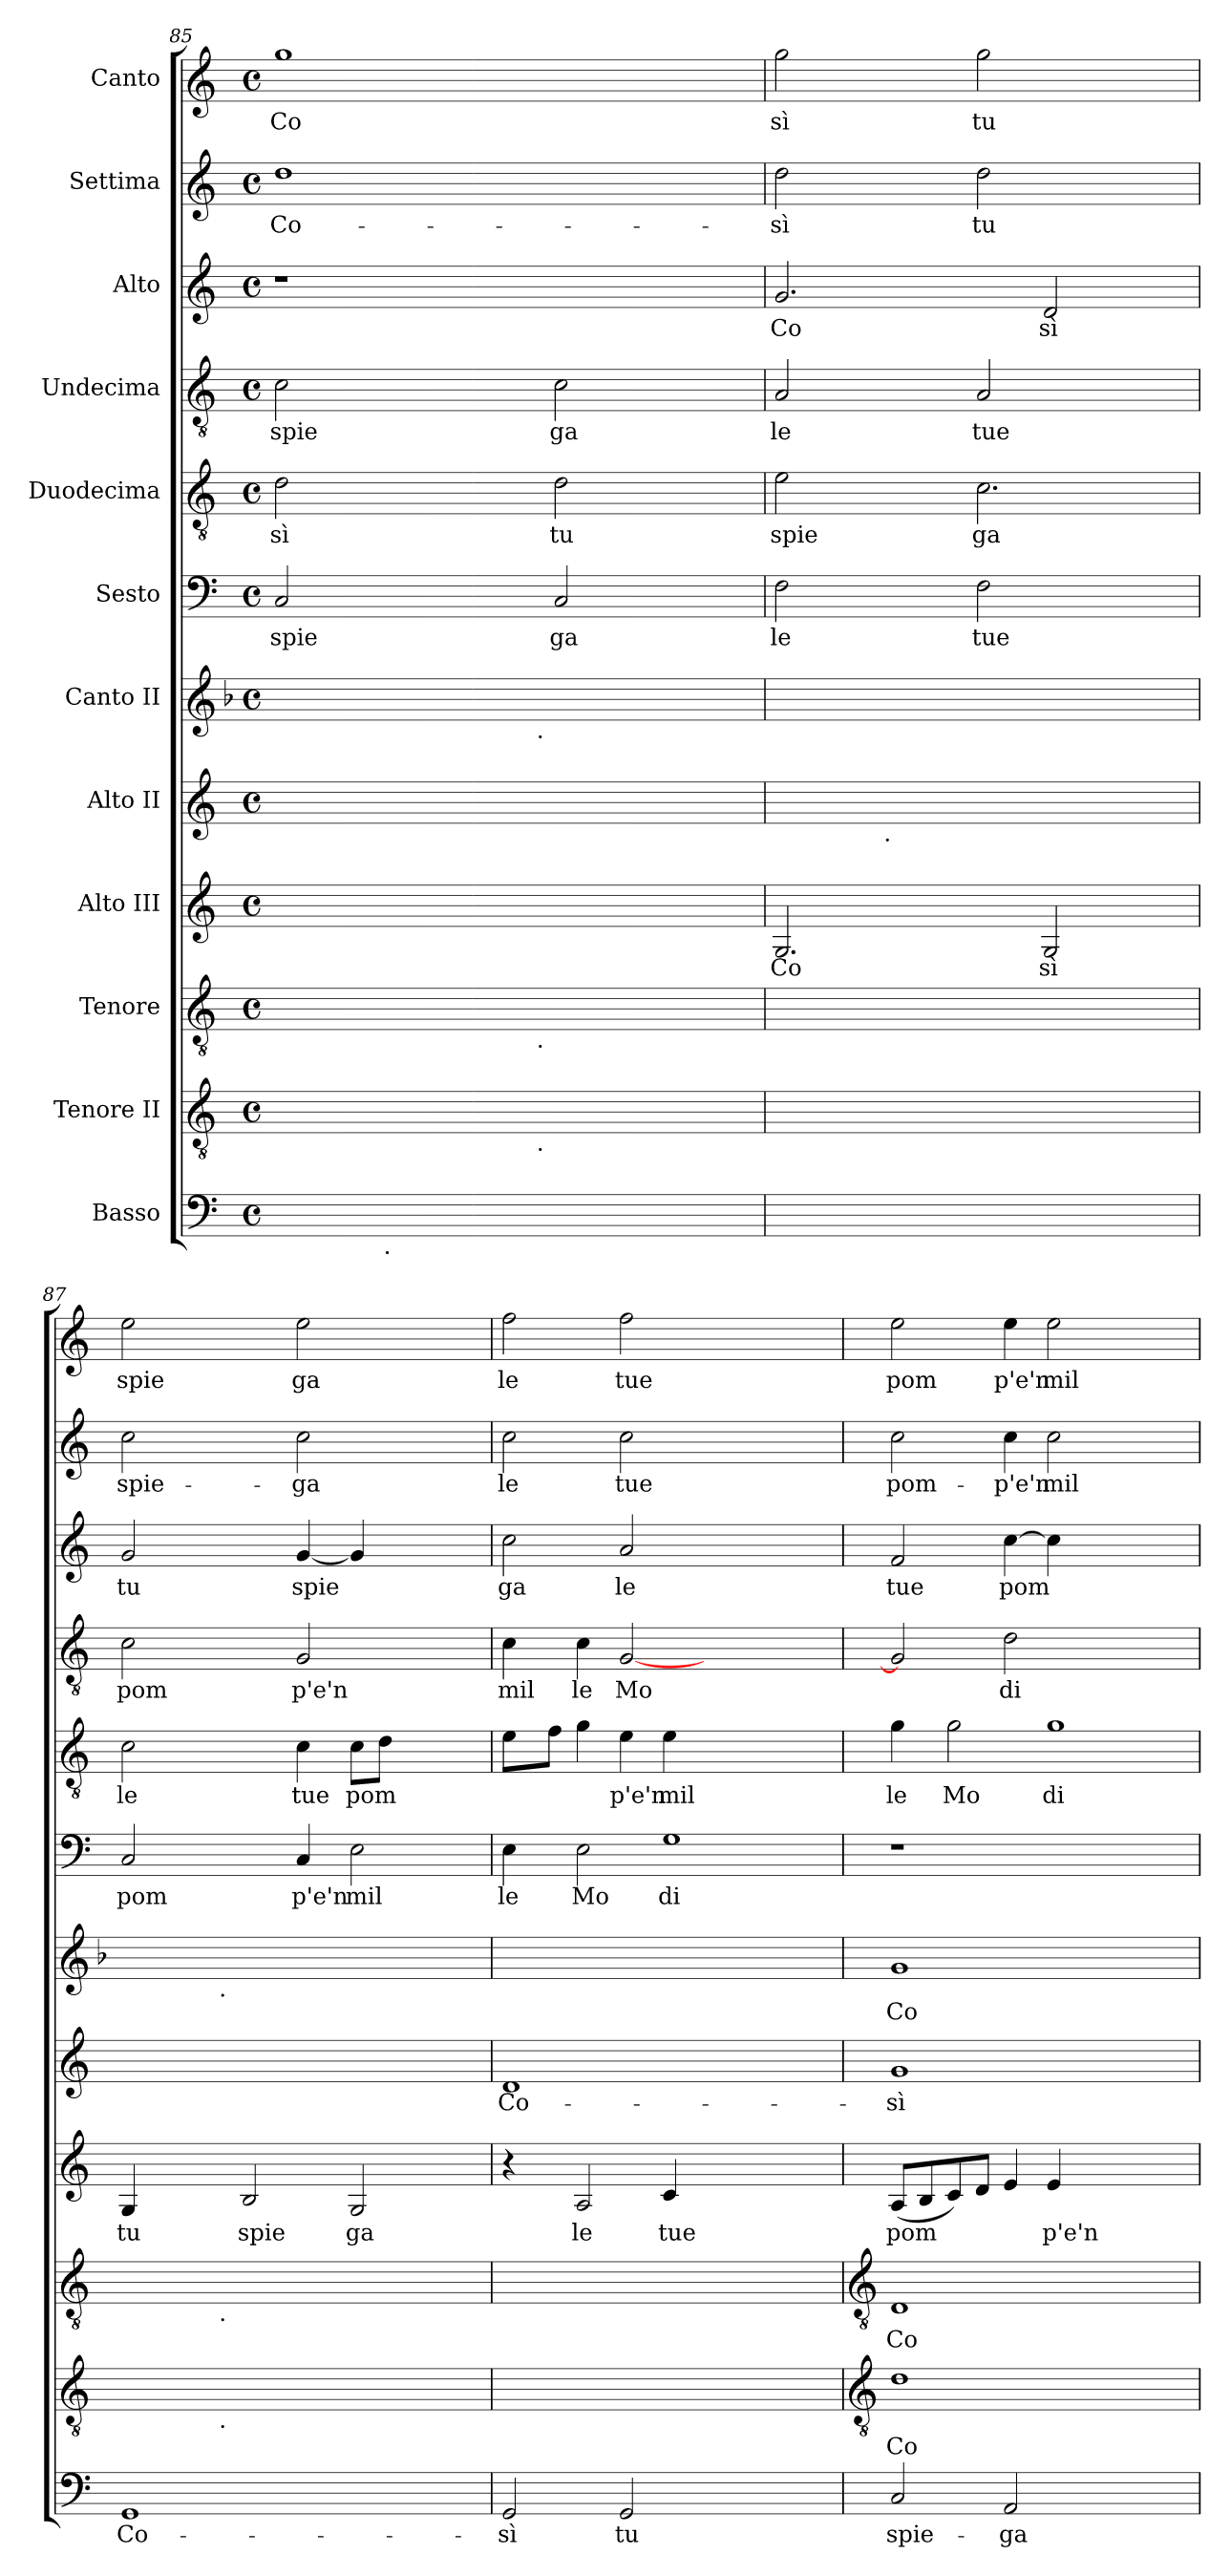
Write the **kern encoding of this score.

**kern	**text	**kern	**text	**kern	**text	**kern	**text	**kern	**text	**kern	**text	**kern	**text	**kern	**text	**kern	**text	**kern	**text	**kern	**text	**kern	**text
*part12	*part12	*part11	*part11	*part10	*part10	*part9	*part9	*part8	*part8	*part7	*part7	*part6	*part6	*part5	*part5	*part4	*part4	*part3	*part3	*part2	*part2	*part1	*part1
*staff12	*staff12	*staff11	*staff11	*staff10	*staff10	*staff9	*staff9	*staff8	*staff8	*staff7	*staff7	*staff6	*staff6	*staff5	*staff5	*staff4	*staff4	*staff3	*staff3	*staff2	*staff2	*staff1	*staff1
*I"Basso	*	*I"Tenore II	*	*I"Tenore	*	*I"Alto III	*	*I"Alto II	*	*I"Canto II	*	*I"Sesto	*	*I"Duodecima	*	*I"Undecima	*	*I"Alto	*	*I"Settima	*	*I"Canto	*
!!LO:LB:g=z
*clefF4	*	*clefGv2	*	*clefGv2	*	*clefG2	*	*clefG2	*	*clefG2	*	*clefF4	*	*clefGv2	*	*clefGv2	*	*clefG2	*	*clefG2	*	*clefG2	*
*k[]	*	*k[]	*	*k[]	*	*k[]	*	*k[]	*	*k[b-]	*	*k[]	*	*k[]	*	*k[]	*	*k[]	*	*k[]	*	*k[]	*
*C:	*	*C:	*	*C:	*	*C:	*	*C:	*	*F:	*	*C:	*	*C:	*	*C:	*	*C:	*	*C:	*	*C:	*
*M4/4	*	*M4/4	*	*M4/4	*	*M4/4	*	*M4/4	*	*M4/4	*	*M4/4	*	*M4/4	*	*M4/4	*	*M4/4	*	*M4/4	*	*M4/4	*
*met(c)	*	*met(c)	*	*met(c)	*	*met(c)	*	*met(c)	*	*met(c)	*	*met(c)	*	*met(c)	*	*met(c)	*	*met(c)	*	*met(c)	*	*met(c)	*
=85	=85	=85	=85	=85	=85	=85	=85	=85	=85	=85	=85	=85	=85	=85	=85	=85	=85	=85	=85	=85	=85	=85	=85
!	!	!	!	!	!	!	!	!	!	!	!	!	!LO:LY:b	!	!LO:LY:b	!	!LO:LY:b	!	!	!	!LO:LY:b	!	!LO:LY:b
64ryy	.	4ryy	.	4ryy	.	64ryy	.	4ryy	.	4ryy	.	2C/	spie	2d\	sì	2c\	spie	1r	.	1dd	Co-	1gg	Co
64ryy	.	.	.	.	.	64ryy	.	.	.	.	.	.	.	.	.	.	.	.	.	.	.	.	.
64ryy	.	.	.	.	.	64ryy	.	.	.	.	.	.	.	.	.	.	.	.	.	.	.	.	.
64ryy	.	.	.	.	.	1ryy	.	.	.	.	.	.	.	.	.	.	.	.	.	.	.	.	.
64ryy	.	.	.	.	.	.	.	.	.	.	.	.	.	.	.	.	.	.	.	.	.	.	.
64ryy	.	.	.	.	.	.	.	.	.	.	.	.	.	.	.	.	.	.	.	.	.	.	.
64ryy	.	.	.	.	.	.	.	.	.	.	.	.	.	.	.	.	.	.	.	.	.	.	.
64ryy	.	.	.	.	.	.	.	.	.	.	.	.	.	.	.	.	.	.	.	.	.	.	.
64ryy	.	.	.	.	.	.	.	.	.	.	.	.	.	.	.	.	.	.	.	.	.	.	.
64ryy	.	.	.	.	.	.	.	.	.	.	.	.	.	.	.	.	.	.	.	.	.	.	.
64ryy	.	.	.	.	.	.	.	.	.	.	.	.	.	.	.	.	.	.	.	.	.	.	.
64ryy	.	.	.	.	.	.	.	.	.	.	.	.	.	.	.	.	.	.	.	.	.	.	.
!LO:TX:b:t=.	!	!	!	!	!	!	!	!	!	!	!	!	!	!	!	!	!	!	!	!	!	!	!
64ryy	.	.	.	.	.	.	.	.	.	.	.	.	.	.	.	.	.	.	.	.	.	.	.
4ryy	.	.	.	.	.	.	.	.	.	.	.	.	.	.	.	.	.	.	.	.	.	.	.
.	.	64ryy	.	64ryy	.	.	.	64ryy	.	64ryy	.	.	.	.	.	.	.	.	.	.	.	.	.
.	.	64ryy	.	64ryy	.	.	.	4ryy	.	64ryy	.	.	.	.	.	.	.	.	.	.	.	.	.
.	.	64ryy	.	64ryy	.	.	.	.	.	64ryy	.	.	.	.	.	.	.	.	.	.	.	.	.
.	.	64ryy	.	64ryy	.	.	.	.	.	64ryy	.	.	.	.	.	.	.	.	.	.	.	.	.
.	.	64ryy	.	64ryy	.	.	.	.	.	64ryy	.	.	.	.	.	.	.	.	.	.	.	.	.
.	.	64ryy	.	64ryy	.	.	.	.	.	64ryy	.	.	.	.	.	.	.	.	.	.	.	.	.
.	.	64ryy	.	64ryy	.	.	.	.	.	64ryy	.	.	.	.	.	.	.	.	.	.	.	.	.
.	.	64ryy	.	64ryy	.	.	.	.	.	64ryy	.	.	.	.	.	.	.	.	.	.	.	.	.
.	.	64ryy	.	64ryy	.	.	.	.	.	64ryy	.	.	.	.	.	.	.	.	.	.	.	.	.
.	.	64ryy	.	64ryy	.	.	.	.	.	64ryy	.	.	.	.	.	.	.	.	.	.	.	.	.
.	.	64ryy	.	64ryy	.	.	.	.	.	64ryy	.	.	.	.	.	.	.	.	.	.	.	.	.
.	.	64ryy	.	64ryy	.	.	.	.	.	64ryy	.	.	.	.	.	.	.	.	.	.	.	.	.
.	.	64ryy	.	64ryy	.	.	.	.	.	64ryy	.	.	.	.	.	.	.	.	.	.	.	.	.
4ryy	.	64ryy	.	64ryy	.	.	.	.	.	64ryy	.	.	.	.	.	.	.	.	.	.	.	.	.
!	!	!	!	!	!	!	!	!	!	!LO:TX:b:t=.	!	!	!	!	!	!	!	!	!	!	!	!	!
!	!	!	!	!LO:TX:b:t=.	!	!	!	!	!	!	!	!	!	!	!	!	!	!	!	!	!	!	!
!	!	!LO:TX:b:t=.	!	!	!	!	!	!	!	!	!	!	!	!	!	!	!	!	!	!	!	!	!
.	.	64ryy	.	64ryy	.	.	.	.	.	64ryy	.	.	.	.	.	.	.	.	.	.	.	.	.
.	.	4ryy	.	4ryy	.	.	.	.	.	4ryy	.	.	.	.	.	.	.	.	.	.	.	.	.
!	!	!	!	!	!	!	!	!	!	!	!	!	!LO:LY:b	!	!LO:LY:b	!	!LO:LY:b	!	!	!	!	!	!
.	.	.	.	.	.	.	.	.	.	.	.	2C/	ga	2d\	tu	2c\	ga	.	.	.	.	.	.
.	.	.	.	.	.	.	.	4ryy	.	.	.	.	.	.	.	.	.	.	.	.	.	.	.
4ryy	.	.	.	.	.	.	.	.	.	.	.	.	.	.	.	.	.	.	.	.	.	.	.
.	.	4ryy	.	4ryy	.	.	.	.	.	4ryy	.	.	.	.	.	.	.	.	.	.	.	.	.
.	.	.	.	.	.	.	.	4ryy	.	.	.	.	.	.	.	.	.	.	.	.	.	.	.
4ryy	.	.	.	.	.	.	.	.	.	.	.	.	.	.	.	.	.	.	.	.	.	.	.
.	.	4ryy	.	4ryy	.	.	.	.	.	4ryy	.	.	.	.	.	.	.	.	.	.	.	.	.
.	.	.	.	.	.	.	.	.	.	.	.	8...ryy	.	8...ryy	.	8...ryy	.	8...ryy	.	8...ryy	.	8...ryy	.
.	.	.	.	.	.	.	.	8..ryy	.	.	.	.	.	.	.	.	.	.	.	.	.	.	.
.	.	.	.	.	.	8.ryy	.	.	.	.	.	.	.	.	.	.	.	.	.	.	.	.	.
32ryy	.	.	.	.	.	.	.	.	.	.	.	.	.	.	.	.	.	.	.	.	.	.	.
!!LO:LB:g=z
=86	=86	=86	=86	=86	=86	=86	=86	=86	=86	=86	=86	=86	=86	=86	=86	=86	=86	=86	=86	=86	=86	=86	=86
!	!	!	!	!	!	!	!LO:LY:b	!	!	!	!	!	!LO:LY:b	!	!LO:LY:b	!	!LO:LY:b	!	!LO:LY:b	!	!LO:LY:b	!	!LO:LY:b
64ryy	.	4ryy	.	4ryy	.	2.G/	Co	64ryy	.	4ryy	.	2F\	le	2e\	spie	2A/	le	2.g/	Co	2dd\	-sì	2gg\	sì
64ryy	.	.	.	.	.	.	.	64ryy	.	.	.	.	.	.	.	.	.	.	.	.	.	.	.
64ryy	.	.	.	.	.	.	.	64ryy	.	.	.	.	.	.	.	.	.	.	.	.	.	.	.
1ryy	.	.	.	.	.	.	.	64ryy	.	.	.	.	.	.	.	.	.	.	.	.	.	.	.
.	.	.	.	.	.	.	.	64ryy	.	.	.	.	.	.	.	.	.	.	.	.	.	.	.
.	.	.	.	.	.	.	.	64ryy	.	.	.	.	.	.	.	.	.	.	.	.	.	.	.
.	.	.	.	.	.	.	.	64ryy	.	.	.	.	.	.	.	.	.	.	.	.	.	.	.
.	.	.	.	.	.	.	.	64ryy	.	.	.	.	.	.	.	.	.	.	.	.	.	.	.
.	.	.	.	.	.	.	.	64ryy	.	.	.	.	.	.	.	.	.	.	.	.	.	.	.
.	.	.	.	.	.	.	.	64ryy	.	.	.	.	.	.	.	.	.	.	.	.	.	.	.
.	.	.	.	.	.	.	.	64ryy	.	.	.	.	.	.	.	.	.	.	.	.	.	.	.
.	.	.	.	.	.	.	.	64ryy	.	.	.	.	.	.	.	.	.	.	.	.	.	.	.
!	!	!	!	!	!	!	!	!LO:TX:b:t=.	!	!	!	!	!	!	!	!	!	!	!	!	!	!	!
.	.	.	.	.	.	.	.	64ryy	.	.	.	.	.	.	.	.	.	.	.	.	.	.	.
.	.	.	.	.	.	.	.	4ryy	.	.	.	.	.	.	.	.	.	.	.	.	.	.	.
.	.	64ryy	.	64ryy	.	.	.	.	.	64ryy	.	.	.	.	.	.	.	.	.	.	.	.	.
.	.	4ryy	.	4ryy	.	.	.	.	.	4ryy	.	.	.	.	.	.	.	.	.	.	.	.	.
.	.	.	.	.	.	.	.	4ryy	.	.	.	.	.	.	.	.	.	.	.	.	.	.	.
!	!	!	!	!	!	!	!	!	!	!	!	!	!LO:LY:b	!	!LO:LY:b	!	!LO:LY:b	!	!	!	!LO:LY:b	!	!LO:LY:b
.	.	.	.	.	.	.	.	.	.	.	.	2F\	tue	2.c\	ga	2A/	tue	.	.	2dd\	tu	2gg\	tu
.	.	4ryy	.	4ryy	.	.	.	.	.	4ryy	.	.	.	.	.	.	.	.	.	.	.	.	.
.	.	.	.	.	.	.	.	4ryy	.	.	.	.	.	.	.	.	.	.	.	.	.	.	.
!	!	!	!	!	!	!	!LO:LY:b	!	!	!	!	!	!	!	!	!	!	!	!LO:LY:b	!	!	!	!
.	.	.	.	.	.	2G/	sì	.	.	.	.	.	.	.	.	.	.	2d/	sì	.	.	.	.
.	.	4ryy	.	4ryy	.	.	.	.	.	4ryy	.	.	.	.	.	.	.	.	.	.	.	.	.
.	.	.	.	.	.	.	.	4ryy	.	.	.	.	.	.	.	.	.	.	.	.	.	.	.
.	.	.	.	.	.	.	.	.	.	.	.	4ryy	.	.	.	4ryy	.	.	.	4ryy	.	4ryy	.
.	.	8...ryy	.	8...ryy	.	.	.	.	.	8...ryy	.	.	.	.	.	.	.	.	.	.	.	.	.
8ryy	.	.	.	.	.	.	.	.	.	.	.	.	.	.	.	.	.	.	.	.	.	.	.
16ryy	.	.	.	.	.	.	.	.	.	.	.	.	.	.	.	.	.	.	.	.	.	.	.
.	.	.	.	.	.	.	.	32.ryy	.	.	.	.	.	.	.	.	.	.	.	.	.	.	.
64ryy	.	.	.	.	.	.	.	.	.	.	.	.	.	.	.	.	.	.	.	.	.	.	.
!!LO:LB:g=z
=87	=87	=87	=87	=87	=87	=87	=87	=87	=87	=87	=87	=87	=87	=87	=87	=87	=87	=87	=87	=87	=87	=87	=87
!	!LO:LY:b	!	!	!	!	!	!LO:LY:b	!	!	!	!	!	!LO:LY:b	!	!LO:LY:b	!	!LO:LY:b	!	!LO:LY:b	!	!LO:LY:b	!	!LO:LY:b
1GG	Co-	64ryy	.	64ryy	.	4G/	tu	64ryy	.	64ryy	.	2C/	pom	2c\	le	2c\	pom	2g/	tu	2cc\	spie-	2ee\	spie
.	.	64ryy	.	64ryy	.	.	.	64ryy	.	64ryy	.	.	.	.	.	.	.	.	.	.	.	.	.
.	.	64ryy	.	64ryy	.	.	.	64ryy	.	64ryy	.	.	.	.	.	.	.	.	.	.	.	.	.
.	.	64ryy	.	64ryy	.	.	.	1ryy	.	64ryy	.	.	.	.	.	.	.	.	.	.	.	.	.
.	.	64ryy	.	64ryy	.	.	.	.	.	64ryy	.	.	.	.	.	.	.	.	.	.	.	.	.
.	.	64ryy	.	64ryy	.	.	.	.	.	64ryy	.	.	.	.	.	.	.	.	.	.	.	.	.
.	.	64ryy	.	64ryy	.	.	.	.	.	64ryy	.	.	.	.	.	.	.	.	.	.	.	.	.
.	.	64ryy	.	64ryy	.	.	.	.	.	64ryy	.	.	.	.	.	.	.	.	.	.	.	.	.
.	.	64ryy	.	64ryy	.	.	.	.	.	64ryy	.	.	.	.	.	.	.	.	.	.	.	.	.
.	.	64ryy	.	64ryy	.	.	.	.	.	64ryy	.	.	.	.	.	.	.	.	.	.	.	.	.
.	.	64ryy	.	64ryy	.	.	.	.	.	64ryy	.	.	.	.	.	.	.	.	.	.	.	.	.
.	.	64ryy	.	64ryy	.	.	.	.	.	64ryy	.	.	.	.	.	.	.	.	.	.	.	.	.
!	!	!	!	!	!	!	!	!	!	!LO:TX:b:t=.	!	!	!	!	!	!	!	!	!	!	!	!	!
!	!	!	!	!LO:TX:b:t=.	!	!	!	!	!	!	!	!	!	!	!	!	!	!	!	!	!	!	!
!	!	!LO:TX:b:t=.	!	!	!	!	!	!	!	!	!	!	!	!	!	!	!	!	!	!	!	!	!
.	.	64ryy	.	64ryy	.	.	.	.	.	64ryy	.	.	.	.	.	.	.	.	.	.	.	.	.
.	.	4ryy	.	4ryy	.	.	.	.	.	4ryy	.	.	.	.	.	.	.	.	.	.	.	.	.
!	!	!	!	!	!	!	!LO:LY:b	!	!	!	!	!	!	!	!	!	!	!	!	!	!	!	!
.	.	.	.	.	.	2B/	spie	.	.	.	.	.	.	.	.	.	.	.	.	.	.	.	.
.	.	4ryy	.	4ryy	.	.	.	.	.	4ryy	.	.	.	.	.	.	.	.	.	.	.	.	.
!	!	!	!	!	!	!	!	!	!	!	!	!	!LO:LY:b	!	!LO:LY:b	!	!LO:LY:b	!	!LO:LY:b	!	!LO:LY:b	!	!LO:LY:b
.	.	.	.	.	.	.	.	.	.	.	.	4C/	p'e'n	4c\	tue	2G/	p'e'n	[4g/	spie	2cc\	-ga	2ee\	ga
.	.	4ryy	.	4ryy	.	.	.	.	.	4ryy	.	.	.	.	.	.	.	.	.	.	.	.	.
!	!	!	!	!	!	!	!LO:LY:b	!	!	!	!	!	!LO:LY:b	!	!LO:LY:b	!	!	!	!	!	!	!	!
.	.	.	.	.	.	2G/	ga	.	.	.	.	2E\	mil	8c\L	pom	.	.	4g/]	.	.	.	.	.
.	.	.	.	.	.	.	.	.	.	.	.	.	.	8d\J	.	.	.	.	.	.	.	.	.
.	.	4ryy	.	4ryy	.	.	.	.	.	4ryy	.	.	.	.	.	.	.	.	.	.	.	.	.
4ryy	.	.	.	.	.	.	.	.	.	.	.	.	.	4ryy	.	4ryy	.	4ryy	.	4ryy	.	4ryy	.
.	.	.	.	.	.	.	.	8ryy	.	.	.	.	.	.	.	.	.	.	.	.	.	.	.
.	.	.	.	.	.	.	.	16ryy	.	.	.	.	.	.	.	.	.	.	.	.	.	.	.
.	.	32.ryy	.	32.ryy	.	.	.	.	.	32.ryy	.	.	.	.	.	.	.	.	.	.	.	.	.
.	.	.	.	.	.	.	.	64ryy	.	.	.	.	.	.	.	.	.	.	.	.	.	.	.
!!LO:LB:g=z
=88	=88	=88	=88	=88	=88	=88	=88	=88	=88	=88	=88	=88	=88	=88	=88	=88	=88	=88	=88	=88	=88	=88	=88
!	!LO:LY:b	!	!	!	!	!	!	!	!LO:LY:b	!	!	!	!LO:LY:b	!	!	!	!LO:LY:b	!	!LO:LY:b	!	!LO:LY:b	!	!LO:LY:b
2GG/	-sì	64ryy	.	64ryy	.	4r	.	1d	Co-	64ryy	.	4E\	le	8e\L	.	4c\	mil	2cc\	ga	2cc\	le	2ff\	le
.	.	64ryy	.	64ryy	.	.	.	.	.	64ryy	.	.	.	.	.	.	.	.	.	.	.	.	.
.	.	64ryy	.	64ryy	.	.	.	.	.	64ryy	.	.	.	.	.	.	.	.	.	.	.	.	.
.	.	1ryy	.	1ryy	.	.	.	.	.	1ryy	.	.	.	.	.	.	.	.	.	.	.	.	.
.	.	.	.	.	.	.	.	.	.	.	.	.	.	8f\J	.	.	.	.	.	.	.	.	.
!	!	!	!	!	!	!	!LO:LY:b	!	!	!	!	!	!LO:LY:b	!	!	!	!LO:LY:b	!	!	!	!	!	!
.	.	.	.	.	.	2A/	le	.	.	.	.	2E\	Mo	4g\	.	4c\	le	.	.	.	.	.	.
!	!LO:LY:b	!	!	!	!	!	!	!	!	!	!	!	!	!	!LO:LY:b	!	!LO:LY:b	!	!LO:LY:b	!	!LO:LY:b	!	!LO:LY:b
2GG/	tu	.	.	.	.	.	.	.	.	.	.	.	.	4e\	p'e'n	[2G/	Mo	2a/	le	2cc\	tue	2ff\	tue
!	!	!	!	!	!	!	!LO:LY:b	!	!	!	!	!	!LO:LY:b	!	!LO:LY:b	!	!	!	!	!	!	!	!
.	.	.	.	.	.	4c/	tue	.	.	.	.	1G	di	4e\	mil	.	.	.	.	.	.	.	.
2.ryy	.	.	.	.	.	2.ryy	.	2.ryy	.	.	.	.	.	2.ryy	.	2.ryy	.	2.ryy	.	2.ryy	.	2.ryy	.
.	.	2ryy	.	2ryy	.	.	.	.	.	2ryy	.	.	.	.	.	.	.	.	.	.	.	.	.
.	.	8ryy	.	8ryy	.	.	.	.	.	8ryy	.	.	.	.	.	.	.	.	.	.	.	.	.
.	.	16ryy	.	16ryy	.	.	.	.	.	16ryy	.	.	.	.	.	.	.	.	.	.	.	.	.
.	.	64ryy	.	64ryy	.	.	.	.	.	64ryy	.	.	.	.	.	.	.	.	.	.	.	.	.
!!LO:LB:g=z
=89	=89	=89	=89	=89	=89	=89	=89	=89	=89	=89	=89	=89	=89	=89	=89	=89	=89	=89	=89	=89	=89	=89	=89
*	*	*clefGv2	*	*clefGv2	*	*	*	*	*	*	*	*	*	*	*	*	*	*	*	*	*	*	*
!	!LO:LY:b	!	!LO:LY:b	!	!LO:LY:b	!	!LO:LY:b	!	!LO:LY:b	!	!LO:LY:b	!	!	!	!LO:LY:b	!	!	!	!LO:LY:b	!	!LO:LY:b	!	!LO:LY:b
2C/	spie-	1d	Co	1D	Co	(<8A/L	pom	1g	-sì	1g	Co	1r	.	4g\	le	2G/]	.	2f/	tue	2cc\	pom-	2ee\	pom
.	.	.	.	.	.	8B/	.	.	.	.	.	.	.	.	.	.	.	.	.	.	.	.	.
!	!	!	!	!	!	!	!	!	!	!	!	!	!	!	!LO:LY:b	!	!	!	!	!	!	!	!
.	.	.	.	.	.	8c/)	.	.	.	.	.	.	.	2g\	Mo	.	.	.	.	.	.	.	.
.	.	.	.	.	.	8d/J	.	.	.	.	.	.	.	.	.	.	.	.	.	.	.	.	.
!	!LO:LY:b	!	!	!	!	!	!	!	!	!	!	!	!	!	!	!	!LO:LY:b	!	!LO:LY:b	!	!LO:LY:b	!	!LO:LY:b
2AA/	-ga	.	.	.	.	4e/	.	.	.	.	.	.	.	.	.	2d\	di	[4cc\	pom	4cc\	-p'e'n	4ee\	p'e'n
!	!	!	!	!	!	!	!LO:LY:b	!	!	!	!	!	!	!	!LO:LY:b	!	!	!	!	!	!LO:LY:b	!	!LO:LY:b
.	.	.	.	.	.	4e/	p'e'n	.	.	.	.	.	.	1g	di	.	.	4cc\]	.	2cc\	mil-	2ee\	mil
2.ryy	.	2.ryy	.	2.ryy	.	2.ryy	.	2.ryy	.	2.ryy	.	2.ryy	.	.	.	2.ryy	.	2.ryy	.	.	.	.	.
.	.	.	.	.	.	.	.	.	.	.	.	.	.	.	.	.	.	.	.	2ryy	.	2ryy	.
=	=	=	=	=	=	=	=	=	=	=	=	=	=	=	=	=	=	=	=	=	=	=	=
*-	*-	*-	*-	*-	*-	*-	*-	*-	*-	*-	*-	*-	*-	*-	*-	*-	*-	*-	*-	*-	*-	*-	*-
